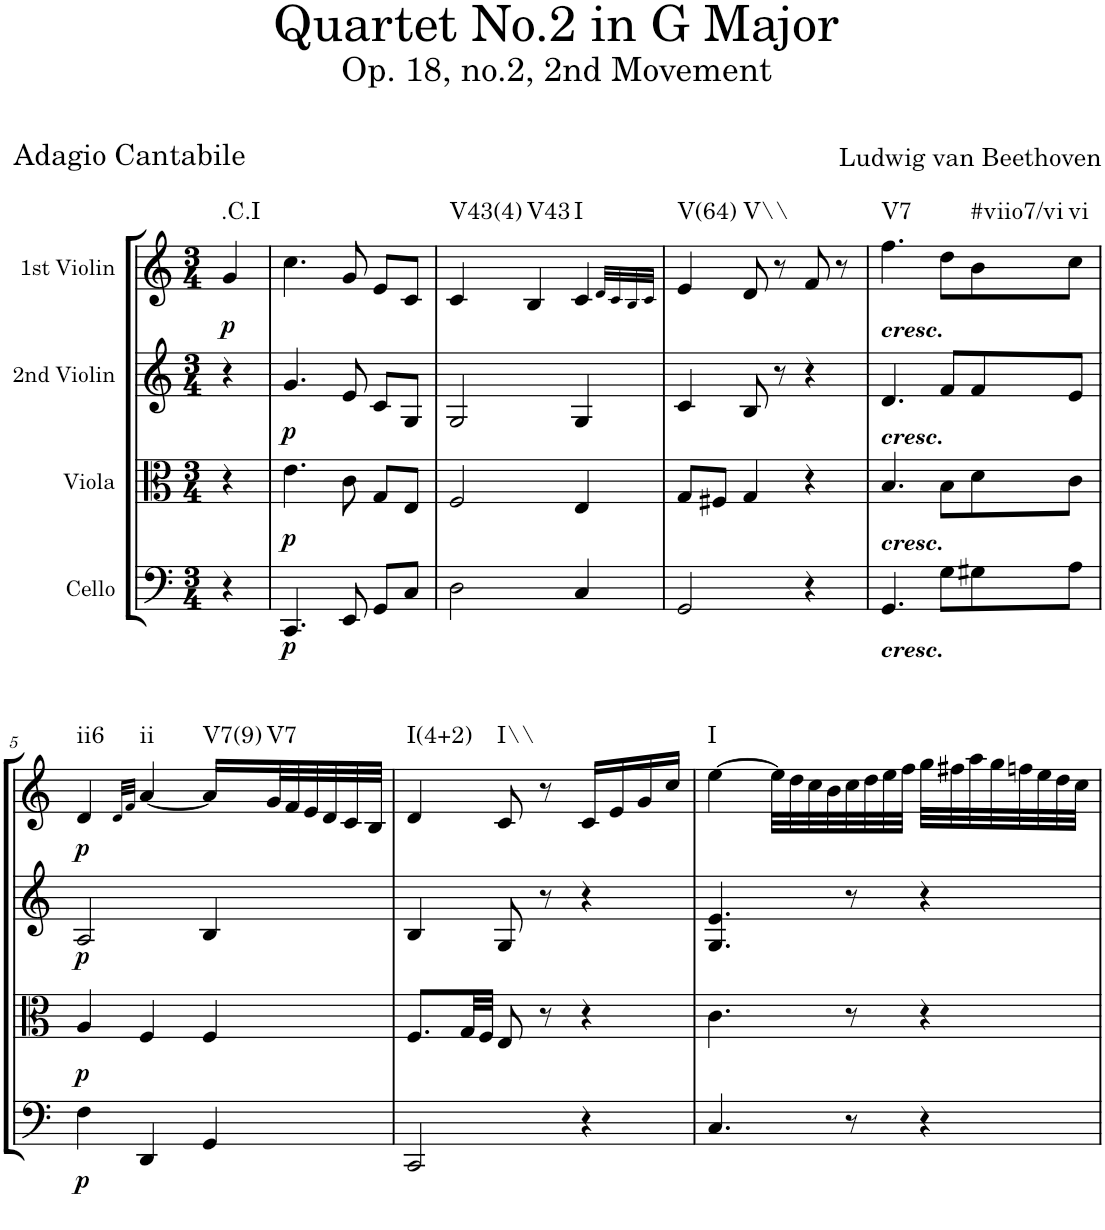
**kern	**dynam	**kern	**dynam	**kern	**dynam	**kern	**dynam	**harte
*part4	*part4	*part3	*part3	*part2	*part2	*part1	*part1	*part1
*staff4	*staff4	*staff3	*staff3	*staff2	*staff2	*staff1	*staff1	*
*I"Cello	*	*I"Viola	*	*I"2nd Violin	*	*I"1st Violin	*	*
*	*	*I'Vla	*	*I'Vln	*	*I'Vln	*	*
*clefF4	*	*clefC3	*	*clefG2	*	*clefG2	*	*
*k[]	*	*k[]	*	*k[]	*	*k[]	*	*
*M3/4	*	*M3/4	*	*M3/4	*	*M3/4	*	*
=	=	=	=	=	=	=	=	=
!	!	!	!	!	!	!	!LO:DY:b	!LO:H:kt=.C.I
4r	.	4r	.	4r	.	4g/	p	N
=1	=1	=1	=1	=1	=1	=1	=1	=1
!	!LO:DY:b	!	!LO:DY:b	!	!LO:DY:b	!	!	!
4.CC/	p	4.e\	p	4.g/	p	4.cc\	.	.
8EE/	.	8c\	.	8e/	.	8g/	.	.
8GG/L	.	8G/L	.	8c/L	.	8e/L	.	.
8C/J	.	8E/J	.	8G/J	.	8c/J	.	.
=2	=2	=2	=2	=2	=2	=2	=2	=2
!	!	!	!	!	!	!	!	!LO:H:kt=V43(4)
2D\	.	2F/	.	2G/	.	4c/	.	N
!	!	!	!	!	!	!	!	!LO:H:kt=V43
.	.	.	.	.	.	4B/	.	N
!	!	!	!	!	!	!	!	!LO:H:kt=I
4C/	.	4E/	.	4G/	.	4c/	.	N
.	.	.	.	.	.	32qd/LLL	.	.
.	.	.	.	.	.	32qc/	.	.
.	.	.	.	.	.	32qB/	.	.
.	.	.	.	.	.	32qc/JJJ	.	.
=3	=3	=3	=3	=3	=3	=3	=3	=3
!	!	!	!	!	!	!	!	!LO:H:kt=V(64)
2GG/	.	8G/L	.	4c/	.	4e/	.	N
.	.	8F#X/J	.	.	.	.	.	.
!	!	!	!	!	!	!	!	!LO:H:kt=V\\
.	.	4G/	.	8B/	.	8d/	.	N
.	.	.	.	8r	.	8r	.	.
4r	.	4r	.	4r	.	8f/	.	.
.	.	.	.	.	.	8r	.	.
=4	=4	=4	=4	=4	=4	=4	=4	=4
!	!	!	!	!	!	!LO:TX:b:Bi:t=cresc.	!	!
!	!	!	!	!LO:TX:b:Bi:t=cresc.	!	!	!	!
!	!	!LO:TX:b:Bi:t=cresc.	!	!	!	!	!	!
!LO:TX:b:Bi:t=cresc.	!	!	!	!	!	!	!	!LO:H:kt=V7
4.GG/	.	4.B/	.	4.d/	.	4.ff\	.	N
8G\L	.	8B\L	.	8f/L	.	8dd\L	.	.
!	!	!	!	!	!	!	!	!LO:H:kt=#viio7/vi
8G#X\	.	8d\	.	8f/	.	8b\	.	N
!	!	!	!	!	!	!	!	!LO:H:kt=vi
8A\J	.	8c\J	.	8e/J	.	8cc\J	.	N
!!LO:LB:g=z
=5	=5	=5	=5	=5	=5	=5	=5	=5
!	!LO:DY:b	!	!LO:DY:b	!	!	!	!	!
!	!	!	!LO:DY:n=1:a	!	!	!	!LO:DY:b	!LO:H:kt=ii6
4F\	p	4A/	p p	2A/	.	4d/	p	N
.	.	.	.	.	.	32qd/LLL	.	.
.	.	.	.	.	.	32qf/JJJ	.	.
!	!	!	!	!	!	!	!	!LO:H:kt=ii
4DD/	.	4F/	.	.	.	[4a/	.	N
!	!	!	!	!	!	!	!	!LO:H:kt=V7(9)
4GG/	.	4F/	.	4B/	.	16a/LL]	.	N
!	!	!	!	!	!	!	!	!LO:H:kt=V7
.	.	.	.	.	.	32g/L	.	N
.	.	.	.	.	.	32f/	.	.
.	.	.	.	.	.	32e/	.	.
.	.	.	.	.	.	32d/	.	.
.	.	.	.	.	.	32c/	.	.
.	.	.	.	.	.	32B/JJJ	.	.
=6	=6	=6	=6	=6	=6	=6	=6	=6
!	!	!	!	!	!	!	!	!LO:H:kt=I(4+2)
2CC/	.	8.F/L	.	4B/	.	4d/	.	N
.	.	32G/LL	.	.	.	.	.	.
.	.	32F/JJJ	.	.	.	.	.	.
!	!	!	!	!	!	!	!	!LO:H:kt=I\\
.	.	8E/	.	8G/	.	8c/	.	N
.	.	8r	.	8r	.	8r	.	.
4r	.	4r	.	4r	.	16c/LL	.	.
.	.	.	.	.	.	16e/	.	.
.	.	.	.	.	.	16g/	.	.
.	.	.	.	.	.	16cc/JJ	.	.
=7	=7	=7	=7	=7	=7	=7	=7	=7
!	!	!	!	!	!	!	!	!LO:H:kt=I
4.C/	.	4.c\	.	4.G/ 4.e/	.	[4ee\	.	N
.	.	.	.	.	.	32ee\LLL]	.	.
.	.	.	.	.	.	32dd\	.	.
.	.	.	.	.	.	32cc\	.	.
.	.	.	.	.	.	32b\	.	.
8r	.	8r	.	8r	.	32cc\	.	.
.	.	.	.	.	.	32dd\	.	.
.	.	.	.	.	.	32ee\	.	.
.	.	.	.	.	.	32ff\JJJ	.	.
4r	.	4r	.	4r	.	32gg\LLL	.	.
.	.	.	.	.	.	32ff#X\	.	.
.	.	.	.	.	.	32aa\	.	.
.	.	.	.	.	.	32gg\	.	.
.	.	.	.	.	.	32ffn\	.	.
.	.	.	.	.	.	32ee\	.	.
.	.	.	.	.	.	32dd\	.	.
.	.	.	.	.	.	32cc\JJJ	.	.
=	=	=	=	=	=	=	=	=
*-	*-	*-	*-	*-	*-	*-	*-	*-
